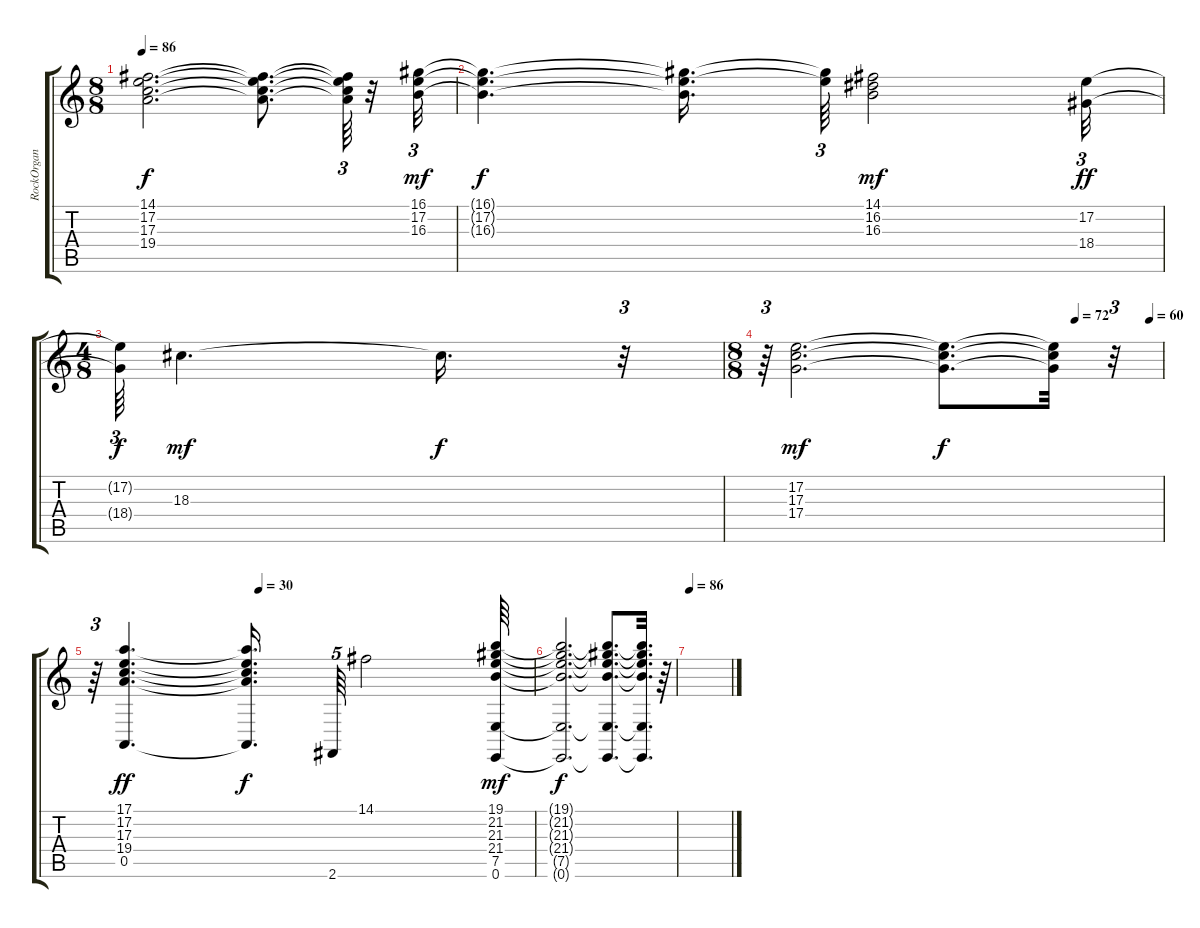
\track ("RockOrgan" "RockOrgan") {instrument rockorgan}
\staff {score tabs}
\tuning (E4 B3 G3 D3 A2 E2) {hide}
\ts (8 8)
\tempo 86
\clef g2
\ks c
(14.1{t} 17.2{t} 17.3{t} 19.4{t}).2{d dy f} (14.1{t} 17.2{t} 17.3{t} 19.4{t}).8{d} (14.1{t} 17.2{t} 17.3{t} 19.4{t}).64{tu (3 2)} r.32 (16.1 17.2 16.3).32{tu (3 2) dy mf volume 11} |
(16.1{t} 17.2{t} 16.3{t}).4{d dy f} (16.1{t} 17.2{t} 16.3{t}).16{d} (16.1{t} 17.2{t}).64{tu (3 2)} (14.1 16.2 16.3).2{dy mf volume 11} (17.2 18.4).32{tu (3 2) dy ff} |
\ts (4 8)
(17.2{t} 18.4{t}).64{tu (3 2) dy f} 18.3.4{d dy mf} 18.3{t}.16{d dy f} r.32{tu (3 2)} |
\ts (8 8)
\tempo (72 0.78125)
\tempo (60 0.96875)
r.64{tu (3 2)} (17.2 17.3 17.4).2{d dy mf volume 11} (17.2{t} 17.3{t} 17.4{t}).8{d dy f} (17.2{t} 17.3{t} 17.4{t}).32 r.32{tu (3 2)} |
\tempo (30 0.375)
r.64{tu (3 2)} (17.1 17.2 17.3 19.4 0.5).4{d dy ff volume 11} (17.1{t} 17.2{t} 17.3{t} 19.4{t} 0.5{t}).16{d dy f} 2.6.64{tu (5 4)} 14.1.2 (19.1 21.2 21.3 21.4 7.5 0.6).64{dy mf volume 11} |
(19.1{t} 21.2{t} 21.3{t} 21.4{t} 7.5{t} 0.6{t}).2{d dy f} (19.1{t} 21.2{t} 21.3{t} 21.4{t} 7.5{t} 0.6{t}).8{d} (19.1{t} 21.2{t} 21.3{t} 21.4{t} 7.5{t} 0.6{t}).32{d} r.64 |
\tempo 86
